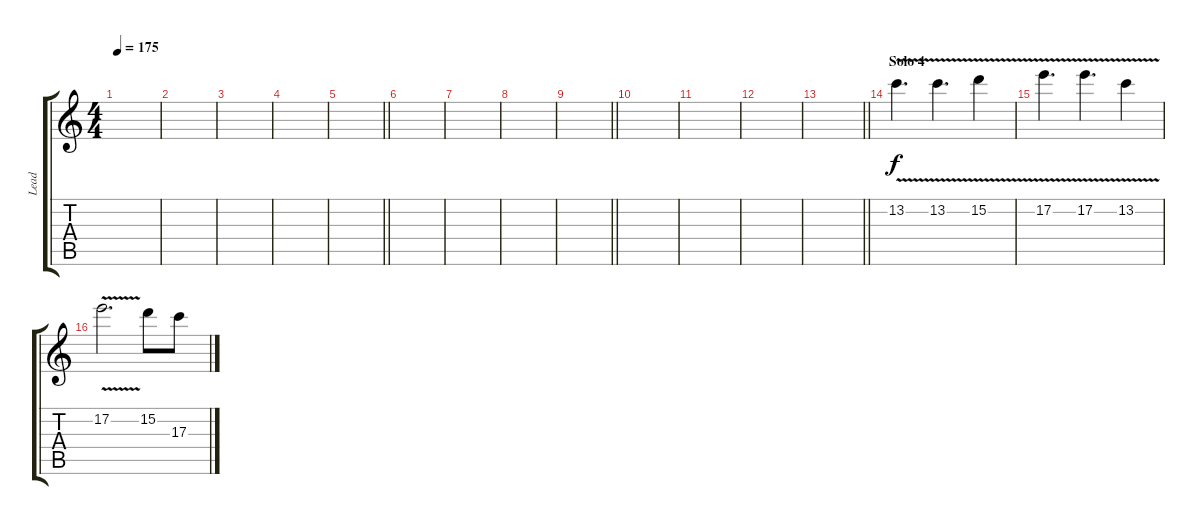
\track ("Lead" "Lead") {instrument distortionguitar}
\staff {score tabs}
\tuning (E4 B3 G3 D3 A2 E2) {hide}
\ts (4 4)
\tempo 175
\clef g2
\ks c
|
|
|
|
\barLineRight lightlight
|
\section ("" "")
|
|
|
\barLineRight lightlight
|
|
|
|
\barLineRight lightlight
|
\section ("" "Solo 4")
13.2{v}.4{d} 13.2{v}.4{d} 15.2{v}.4 |
17.2{v}.4{d} 17.2{v}.4{d} 13.2{v}.4 |
17.2{v}.2{d} 15.2.8 17.3.8
